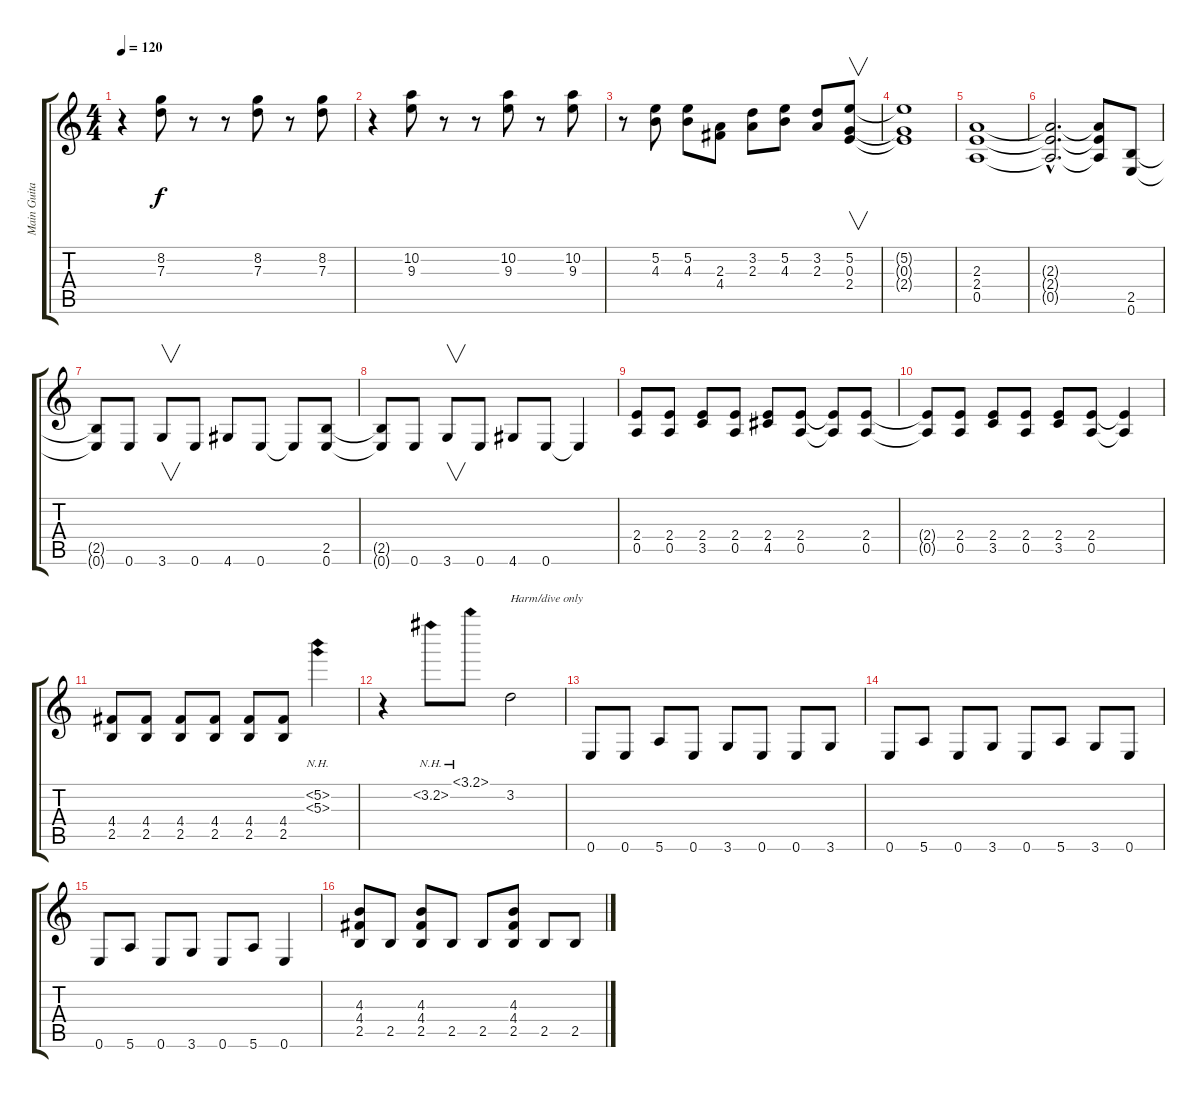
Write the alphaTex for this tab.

\track ("Main Guitar" "Main Guita") {instrument overdrivenguitar}
\staff {score tabs}
\tuning (E4 B3 G3 D3 A2 E2) {hide}
\ts (4 4)
\tempo 120
\clef g2
\ks c
r.4{dy f} (8.2 7.3).8 r.8 r.8 (8.2 7.3).8 r.8 (8.2 7.3).8 |
r.4 (10.2 9.3).8 r.8 r.8 (10.2 9.3).8 r.8 (10.2 9.3).8 |
r.8 (5.2 4.3).8 (5.2 4.3).8 (2.3 4.4).8 (3.2 2.3).8 (5.2 4.3).8 (3.2 2.3).8 (5.2 0.3 2.4).8{v} |
(5.2{t} 0.3{t} 2.4{t}).1 |
(2.3 2.4 0.5).1 |
(2.3{hac t} 2.4{hac t} 0.5{hac t}).2{d} (2.3{t} 2.4{t} 0.5{t}).8 (2.5 0.6).8 |
(2.5{t} 0.6{t}).8 0.6.8 3.6.8{v} 0.6.8 4.6.8 0.6.8 0.6{t}.8 (2.5 0.6).8 |
(2.5{t} 0.6{t}).8 0.6.8 3.6.8{v} 0.6.8 4.6.8 0.6.8 0.6{t}.4 |
(2.4 0.5).8 (2.4 0.5).8 (2.4 3.5).8 (2.4 0.5).8 (2.4 4.5).8 (2.4 0.5).8 (2.4{t} 0.5{t}).8 (2.4 0.5).8 |
(2.4{t} 0.5{t}).8 (2.4 0.5).8 (2.4 3.5).8 (2.4 0.5).8 (2.4 3.5).8 (2.4 0.5).8 (2.4{t} 0.5{t}).4 |
(4.4 2.5).8 (4.4 2.5).8 (4.4 2.5).8 (4.4 2.5).8 (4.4 2.5).8 (4.4 2.5).8 (5.2{nh} 5.3{nh}).4 |
r.4 3.2{nh}.8 3.1{nh}.8 3.2.2{txt "Harm/dive only"} |
0.6.8 0.6.8 5.6.8 0.6.8 3.6.8 0.6.8 0.6.8 3.6.8 |
0.6.8 5.6.8 0.6.8 3.6.8 0.6.8 5.6.8 3.6.8 0.6.8 |
0.6.8 5.6.8 0.6.8 3.6.8 0.6.8 5.6.8 0.6.4 |
(4.3 4.4 2.5).8 2.5.8 (4.3 4.4 2.5).8 2.5.8 2.5.8 (4.3 4.4 2.5).8 2.5.8 2.5.8
